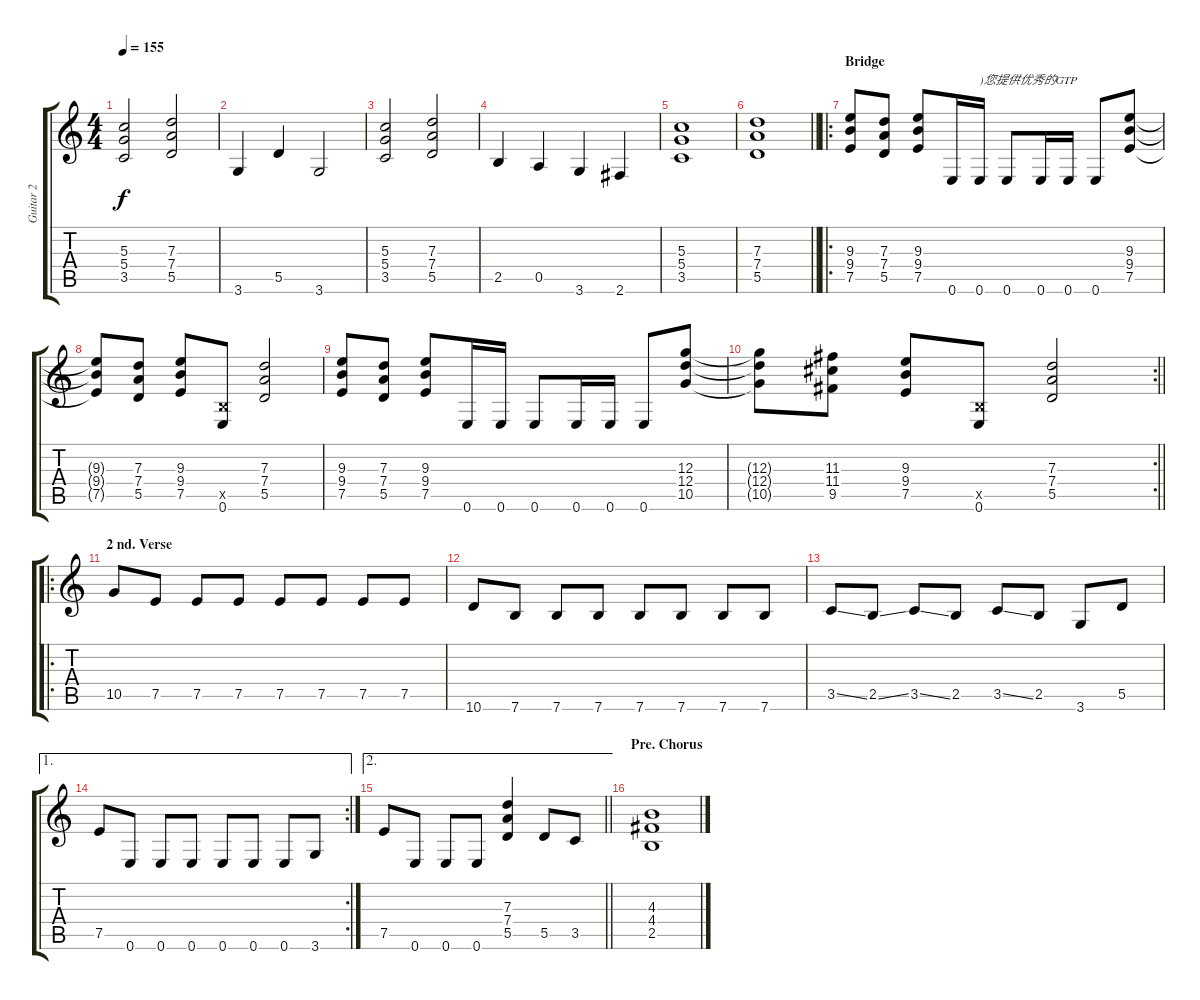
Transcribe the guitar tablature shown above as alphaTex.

\track ("Guitar 2" "Guitar 2") {instrument overdrivenguitar}
\staff {score tabs}
\tuning (E4 B3 G3 D3 A2 E2) {hide}
\ts (4 4)
\tempo 155
\clef g2
\ks c
(5.3 5.4 3.5).2{dy f} (7.3 7.4 5.5).2 |
3.6.4 5.5.4 3.6.2 |
(5.3 5.4 3.5).2 (7.3 7.4 5.5).2 |
2.5.4 0.5.4 3.6.4 2.6.4 |
(5.3 5.4 3.5).1 |
\barLineRight lightlight
(7.3 7.4 5.5).1 |
\ro
\section ("" "Bridge")
(9.3 9.4 7.5).8 (7.3 7.4 5.5).8 (9.3 9.4 7.5).8 0.6.16 0.6.16{txt ")您提供优秀的GTP"} 0.6.8 0.6.16 0.6.16 0.6.8 (9.3 9.4 7.5).8 |
(9.3{t} 9.4{t} 7.5{t}).8 (7.3 7.4 5.5).8 (9.3 9.4 7.5).8 (2.5{x} 0.6).8 (7.3 7.4 5.5).2 |
(9.3 9.4 7.5).8 (7.3 7.4 5.5).8 (9.3 9.4 7.5).8 0.6.16 0.6.16 0.6.8 0.6.16 0.6.16 0.6.8 (12.3 12.4 10.5).8 |
\rc 2
\barLineRight lightlight
(12.3{t} 12.4{t} 10.5{t}).8 (11.3 11.4 9.5).8 (9.3 9.4 7.5).8 (2.5{x} 0.6).8 (7.3 7.4 5.5).2 |
\ro
\section ("" "2 nd. Verse")
10.5.8 7.5.8 7.5.8 7.5.8 7.5.8 7.5.8 7.5.8 7.5.8 |
10.6.8 7.6.8 7.6.8 7.6.8 7.6.8 7.6.8 7.6.8 7.6.8 |
3.5{ss}.8 2.5{ss}.8 3.5{ss}.8 2.5.8 3.5{ss}.8 2.5.8 3.6.8 5.5.8 |
\ae 1
\rc 2
7.5.8 0.6.8 0.6.8 0.6.8 0.6.8 0.6.8 0.6.8 3.6.8 |
\ae 2
\barLineRight lightlight
7.5.8 0.6.8 0.6.8 0.6.8 (7.3 7.4 5.5).4 5.5.8 3.5.8 |
\section ("" "Pre. Chorus")
(4.3 4.4 2.5).1
